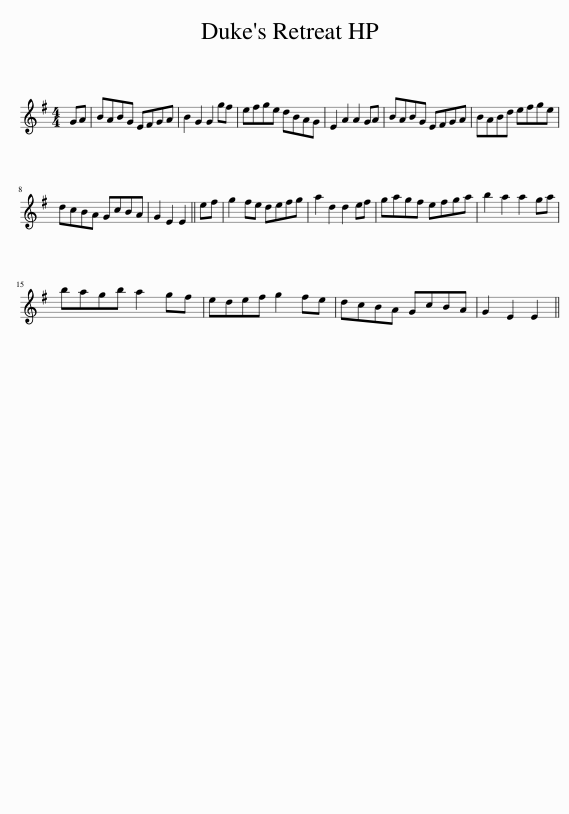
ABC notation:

X:1
L:1/8
M:4/4
I:linebreak $
K:Emin
V:1 treble
V:1
 GA | BABG EFGA | B2 G2 G2 gf | efge dBAG | E2 A2 A2 GA | %5
 BABG EFGA | BABd efge |$ dcBA GcBA | G2 E2 E2 || ef | %10
 g2 fe defg | a2 d2 d2 ef | gagf efga | b2 a2 a2 ga |$ bagb a2 gf | %15
 edef g2 fe | dcBA GcBA | G2 E2 E2 || %18
